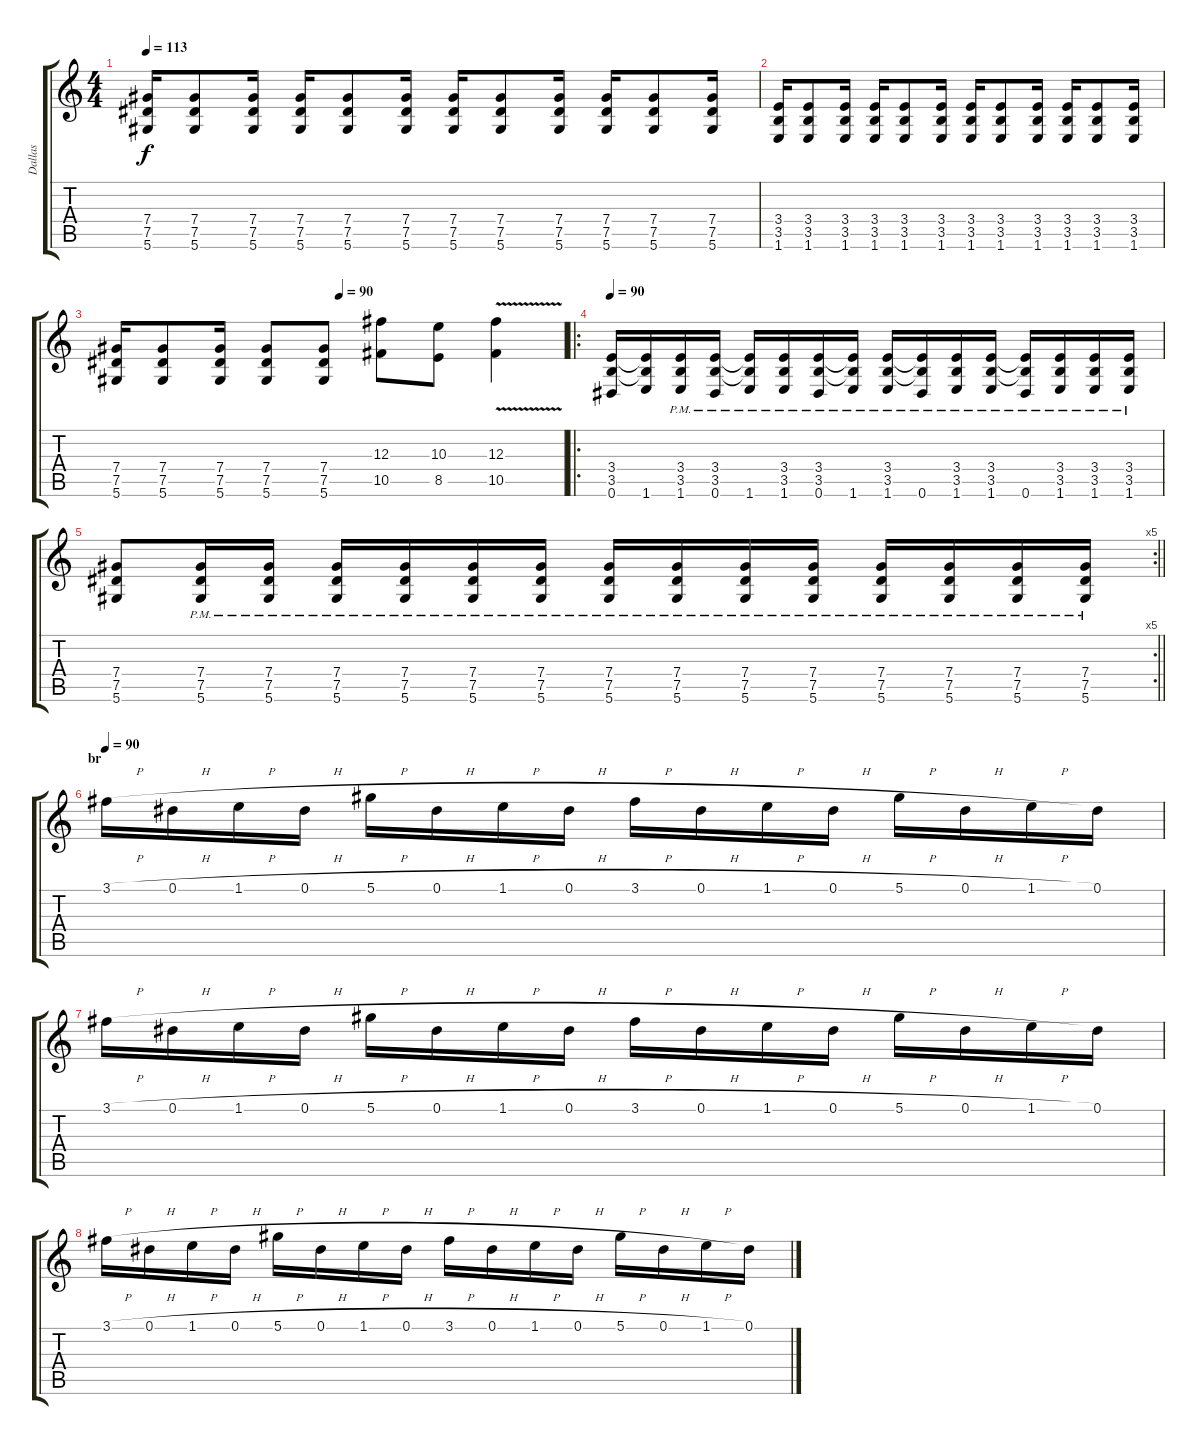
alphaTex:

\track ("Dallas" "Dallas") {instrument distortionguitar}
\staff {score tabs}
\tuning (Eb4 Bb3 Gb3 Db3 Ab2 Eb2) {hide}
\ts (4 4)
\tempo 113
\clef g2
\ks c
(7.4 7.5 5.6).16{dy f} (7.4 7.5 5.6).8 (7.4 7.5 5.6).16 (7.4 7.5 5.6).16 (7.4 7.5 5.6).8 (7.4 7.5 5.6).16 (7.4 7.5 5.6).16 (7.4 7.5 5.6).8 (7.4 7.5 5.6).16 (7.4 7.5 5.6).16 (7.4 7.5 5.6).8 (7.4 7.5 5.6).16 |
(3.4 3.5 1.6).16 (3.4 3.5 1.6).8 (3.4 3.5 1.6).16 (3.4 3.5 1.6).16 (3.4 3.5 1.6).8 (3.4 3.5 1.6).16 (3.4 3.5 1.6).16 (3.4 3.5 1.6).8 (3.4 3.5 1.6).16 (3.4 3.5 1.6).16 (3.4 3.5 1.6).8 (3.4 3.5 1.6).16 |
\tempo (90 0.5)
(7.4 7.5 5.6).16 (7.4 7.5 5.6).8 (7.4 7.5 5.6).16 (7.4 7.5 5.6).8 (7.4 7.5 5.6).8 (12.3 10.5).8 (10.3 8.5).8 (12.3{v} 10.5{v}).4 |
\ro
\tempo 90
(3.4 3.5 0.6).16 (3.4{t} 3.5{t} 1.6).16 (3.4{pm} 3.5{pm} 1.6{pm}).16 (3.4{pm} 3.5{pm} 0.6{pm}).16 (3.4{t} 3.5{t} 1.6{pm}).16 (3.4{pm} 3.5{pm} 1.6{pm}).16 (3.4{pm} 3.5{pm} 0.6{pm}).16 (3.4{t} 3.5{t} 1.6{pm}).16 (3.4{pm} 3.5{pm} 1.6{pm}).16 (3.4{t} 3.5{t} 0.6{pm}).16 (3.4 3.5 1.6{pm}).16 (3.4{pm} 3.5{pm} 1.6{pm}).16 (3.4{t} 3.5{t} 0.6{pm}).16 (3.4 3.5 1.6{pm}).16 (3.4{pm} 3.5{pm} 1.6{pm}).16 (3.4{pm} 3.5{pm} 1.6{pm}).16 |
\rc 5
\barLineRight lightlight
(7.4 7.5 5.6).8 (7.4{pm} 7.5{pm} 5.6{pm}).16 (7.4{pm} 7.5{pm} 5.6{pm}).16 (7.4{pm} 7.5{pm} 5.6{pm}).16 (7.4{pm} 7.5{pm} 5.6{pm}).16 (7.4{pm} 7.5{pm} 5.6{pm}).16 (7.4{pm} 7.5{pm} 5.6{pm}).16 (7.4{pm} 7.5{pm} 5.6{pm}).16 (7.4{pm} 7.5{pm} 5.6{pm}).16 (7.4{pm} 7.5{pm} 5.6{pm}).16 (7.4{pm} 7.5{pm} 5.6{pm}).16 (7.4{pm} 7.5{pm} 5.6{pm}).16 (7.4{pm} 7.5{pm} 5.6{pm}).16 (7.4{pm} 7.5{pm} 5.6{pm}).16 (7.4{pm} 7.5{pm} 5.6{pm}).16 |
\section ("" "br")
\tempo 90
3.1{h}.16 0.1{h}.16 1.1{h}.16 0.1{h}.16 5.1{h}.16 0.1{h}.16 1.1{h}.16 0.1{h}.16 3.1{h}.16 0.1{h}.16 1.1{h}.16 0.1{h}.16 5.1{h}.16 0.1{h}.16 1.1{h}.16 0.1.16 |
3.1{h}.16 0.1{h}.16 1.1{h}.16 0.1{h}.16 5.1{h}.16 0.1{h}.16 1.1{h}.16 0.1{h}.16 3.1{h}.16 0.1{h}.16 1.1{h}.16 0.1{h}.16 5.1{h}.16 0.1{h}.16 1.1{h}.16 0.1.16 |
3.1{h}.16 0.1{h}.16 1.1{h}.16 0.1{h}.16 5.1{h}.16 0.1{h}.16 1.1{h}.16 0.1{h}.16 3.1{h}.16 0.1{h}.16 1.1{h}.16 0.1{h}.16 5.1{h}.16 0.1{h}.16 1.1{h}.16 0.1.16
